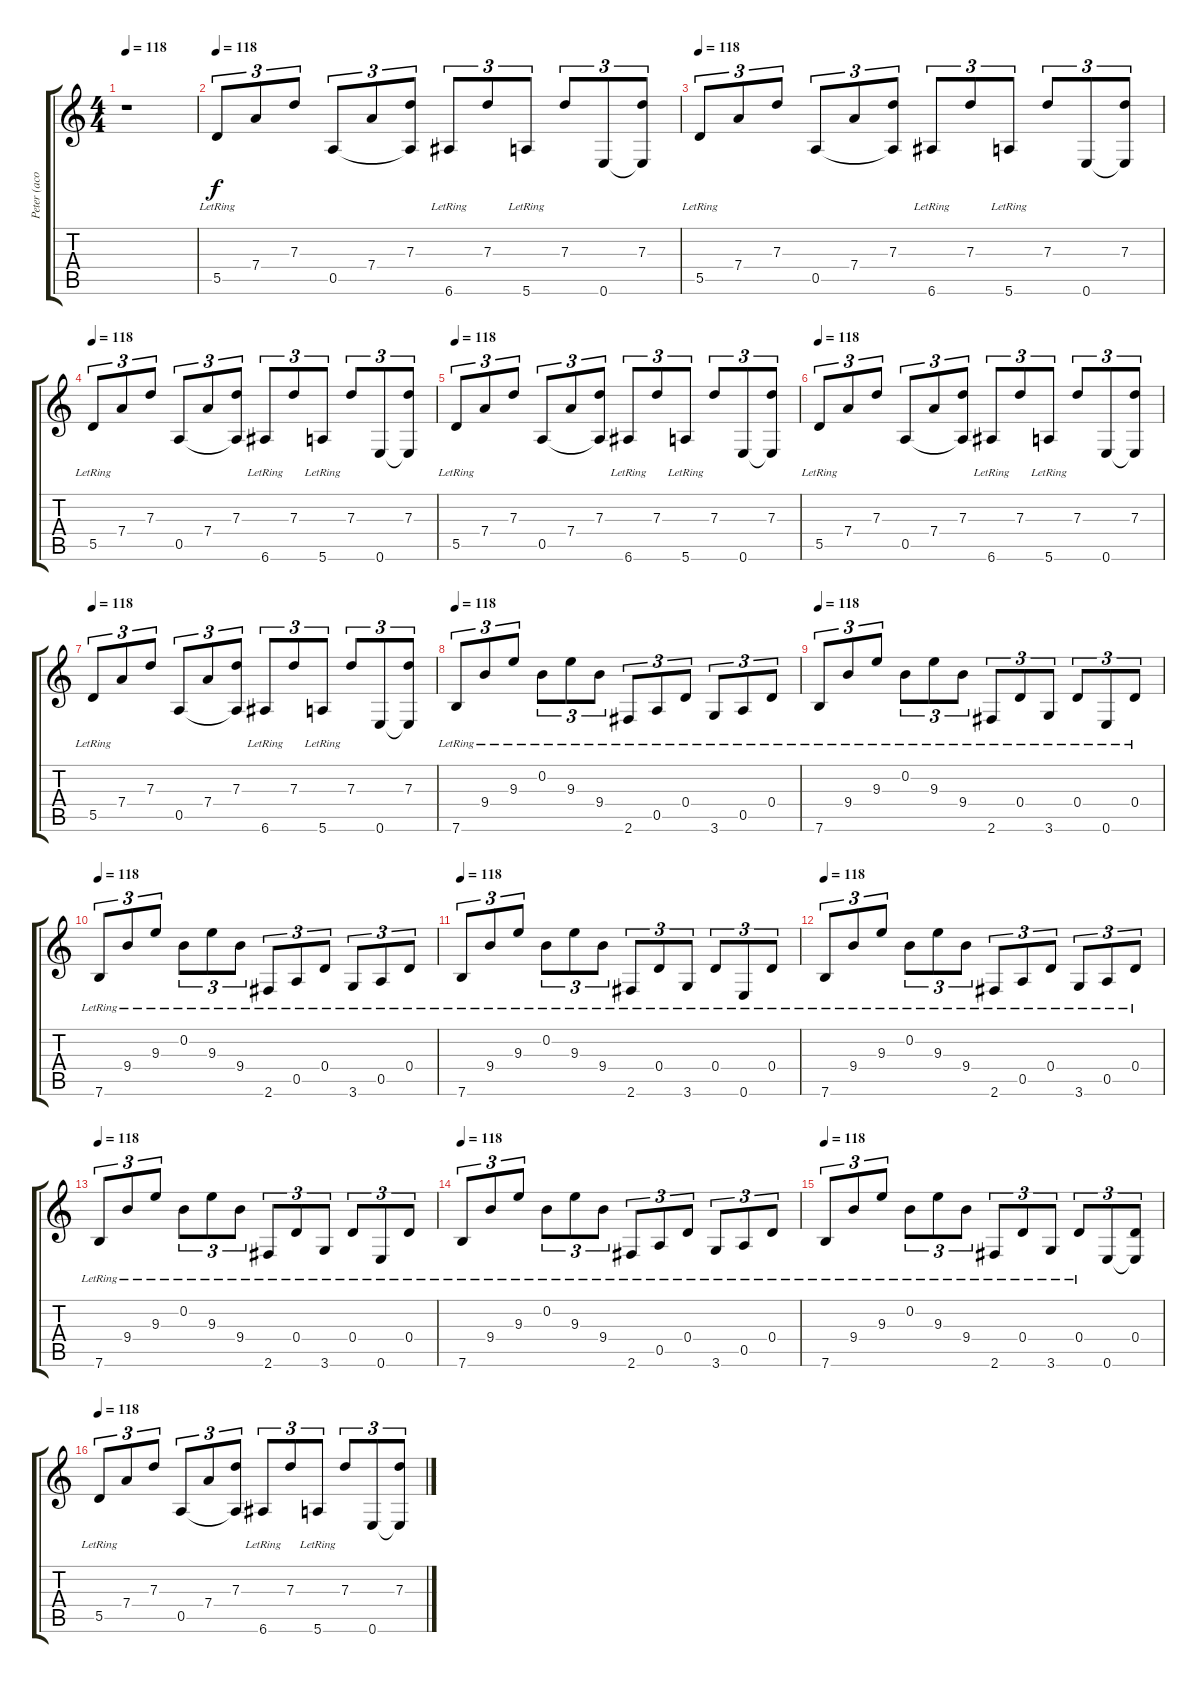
\track ("Peter (acoustic)" "Peter (aco") {instrument acousticguitarsteel}
\staff {score tabs}
\tuning (E4 B3 G3 D3 A2 E2) {hide}
\ts (4 4)
\tempo 118
\clef g2
\ks c
r.1{dy f} |
\tempo 118
5.5{lr}.8{tu (3 2) volume 10} 7.4.8{tu (3 2)} 7.3.8{tu (3 2)} 0.5.8{tu (3 2)} 7.4.8{tu (3 2)} (7.3 0.5{t}).8{tu (3 2)} 6.6{lr}.8{tu (3 2)} 7.3.8{tu (3 2)} 5.6{lr}.8{tu (3 2)} 7.3.8{tu (3 2)} 0.6.8{tu (3 2)} (7.3 0.6{t}).8{tu (3 2)} |
\tempo 118
5.5{lr}.8{tu (3 2) volume 10} 7.4.8{tu (3 2)} 7.3.8{tu (3 2)} 0.5.8{tu (3 2)} 7.4.8{tu (3 2)} (7.3 0.5{t}).8{tu (3 2)} 6.6{lr}.8{tu (3 2)} 7.3.8{tu (3 2)} 5.6{lr}.8{tu (3 2)} 7.3.8{tu (3 2)} 0.6.8{tu (3 2)} (7.3 0.6{t}).8{tu (3 2)} |
\tempo 118
5.5{lr}.8{tu (3 2) volume 10} 7.4.8{tu (3 2)} 7.3.8{tu (3 2)} 0.5.8{tu (3 2)} 7.4.8{tu (3 2)} (7.3 0.5{t}).8{tu (3 2)} 6.6{lr}.8{tu (3 2)} 7.3.8{tu (3 2)} 5.6{lr}.8{tu (3 2)} 7.3.8{tu (3 2)} 0.6.8{tu (3 2)} (7.3 0.6{t}).8{tu (3 2)} |
\tempo 118
5.5{lr}.8{tu (3 2) volume 10} 7.4.8{tu (3 2)} 7.3.8{tu (3 2)} 0.5.8{tu (3 2)} 7.4.8{tu (3 2)} (7.3 0.5{t}).8{tu (3 2)} 6.6{lr}.8{tu (3 2)} 7.3.8{tu (3 2)} 5.6{lr}.8{tu (3 2)} 7.3.8{tu (3 2)} 0.6.8{tu (3 2)} (7.3 0.6{t}).8{tu (3 2)} |
\tempo 118
5.5{lr}.8{tu (3 2) volume 10} 7.4.8{tu (3 2)} 7.3.8{tu (3 2)} 0.5.8{tu (3 2)} 7.4.8{tu (3 2)} (7.3 0.5{t}).8{tu (3 2)} 6.6{lr}.8{tu (3 2)} 7.3.8{tu (3 2)} 5.6{lr}.8{tu (3 2)} 7.3.8{tu (3 2)} 0.6.8{tu (3 2)} (7.3 0.6{t}).8{tu (3 2)} |
\tempo 118
5.5{lr}.8{tu (3 2) volume 10} 7.4.8{tu (3 2)} 7.3.8{tu (3 2)} 0.5.8{tu (3 2)} 7.4.8{tu (3 2)} (7.3 0.5{t}).8{tu (3 2)} 6.6{lr}.8{tu (3 2)} 7.3.8{tu (3 2)} 5.6{lr}.8{tu (3 2)} 7.3.8{tu (3 2)} 0.6.8{tu (3 2)} (7.3 0.6{t}).8{tu (3 2)} |
\tempo 118
7.6{lr}.8{tu (3 2)} 9.4{lr}.8{tu (3 2)} 9.3{lr}.8{tu (3 2)} 0.2{lr}.8{tu (3 2)} 9.3{lr}.8{tu (3 2)} 9.4{lr}.8{tu (3 2)} 2.6{lr}.8{tu (3 2)} 0.5{lr}.8{tu (3 2)} 0.4{lr}.8{tu (3 2)} 3.6{lr}.8{tu (3 2)} 0.5{lr}.8{tu (3 2)} 0.4{lr}.8{tu (3 2)} |
\tempo 118
7.6{lr}.8{tu (3 2)} 9.4{lr}.8{tu (3 2)} 9.3{lr}.8{tu (3 2)} 0.2{lr}.8{tu (3 2)} 9.3{lr}.8{tu (3 2)} 9.4{lr}.8{tu (3 2)} 2.6{lr}.8{tu (3 2)} 0.4{lr}.8{tu (3 2)} 3.6{lr}.8{tu (3 2)} 0.4{lr}.8{tu (3 2)} 0.6{lr}.8{tu (3 2)} 0.4{lr}.8{tu (3 2)} |
\tempo 118
7.6{lr}.8{tu (3 2)} 9.4{lr}.8{tu (3 2)} 9.3{lr}.8{tu (3 2)} 0.2{lr}.8{tu (3 2)} 9.3{lr}.8{tu (3 2)} 9.4{lr}.8{tu (3 2)} 2.6{lr}.8{tu (3 2)} 0.5{lr}.8{tu (3 2)} 0.4{lr}.8{tu (3 2)} 3.6{lr}.8{tu (3 2)} 0.5{lr}.8{tu (3 2)} 0.4{lr}.8{tu (3 2)} |
\tempo 118
7.6{lr}.8{tu (3 2)} 9.4{lr}.8{tu (3 2)} 9.3{lr}.8{tu (3 2)} 0.2{lr}.8{tu (3 2)} 9.3{lr}.8{tu (3 2)} 9.4{lr}.8{tu (3 2)} 2.6{lr}.8{tu (3 2)} 0.4{lr}.8{tu (3 2)} 3.6{lr}.8{tu (3 2)} 0.4{lr}.8{tu (3 2)} 0.6{lr}.8{tu (3 2)} 0.4{lr}.8{tu (3 2)} |
\tempo 118
7.6{lr}.8{tu (3 2)} 9.4{lr}.8{tu (3 2)} 9.3{lr}.8{tu (3 2)} 0.2{lr}.8{tu (3 2)} 9.3{lr}.8{tu (3 2)} 9.4{lr}.8{tu (3 2)} 2.6{lr}.8{tu (3 2)} 0.5{lr}.8{tu (3 2)} 0.4{lr}.8{tu (3 2)} 3.6{lr}.8{tu (3 2)} 0.5{lr}.8{tu (3 2)} 0.4{lr}.8{tu (3 2)} |
\tempo 118
7.6{lr}.8{tu (3 2)} 9.4{lr}.8{tu (3 2)} 9.3{lr}.8{tu (3 2)} 0.2{lr}.8{tu (3 2)} 9.3{lr}.8{tu (3 2)} 9.4{lr}.8{tu (3 2)} 2.6{lr}.8{tu (3 2)} 0.4{lr}.8{tu (3 2)} 3.6{lr}.8{tu (3 2)} 0.4{lr}.8{tu (3 2)} 0.6{lr}.8{tu (3 2)} 0.4{lr}.8{tu (3 2)} |
\tempo 118
7.6{lr}.8{tu (3 2)} 9.4{lr}.8{tu (3 2)} 9.3{lr}.8{tu (3 2)} 0.2{lr}.8{tu (3 2)} 9.3{lr}.8{tu (3 2)} 9.4{lr}.8{tu (3 2)} 2.6{lr}.8{tu (3 2)} 0.5{lr}.8{tu (3 2)} 0.4{lr}.8{tu (3 2)} 3.6{lr}.8{tu (3 2)} 0.5{lr}.8{tu (3 2)} 0.4{lr}.8{tu (3 2)} |
\tempo 118
7.6{lr}.8{tu (3 2)} 9.4{lr}.8{tu (3 2)} 9.3{lr}.8{tu (3 2)} 0.2{lr}.8{tu (3 2)} 9.3{lr}.8{tu (3 2)} 9.4{lr}.8{tu (3 2)} 2.6{lr}.8{tu (3 2)} 0.4{lr}.8{tu (3 2)} 3.6{lr}.8{tu (3 2)} 0.4{lr}.8{tu (3 2)} 0.6.8{tu (3 2)} (0.4 0.6{t}).8{tu (3 2)} |
\tempo 118
5.5{lr}.8{tu (3 2) volume 10} 7.4.8{tu (3 2)} 7.3.8{tu (3 2)} 0.5.8{tu (3 2)} 7.4.8{tu (3 2)} (7.3 0.5{t}).8{tu (3 2)} 6.6{lr}.8{tu (3 2)} 7.3.8{tu (3 2)} 5.6{lr}.8{tu (3 2)} 7.3.8{tu (3 2)} 0.6.8{tu (3 2)} (7.3 0.6{t}).8{tu (3 2)}
